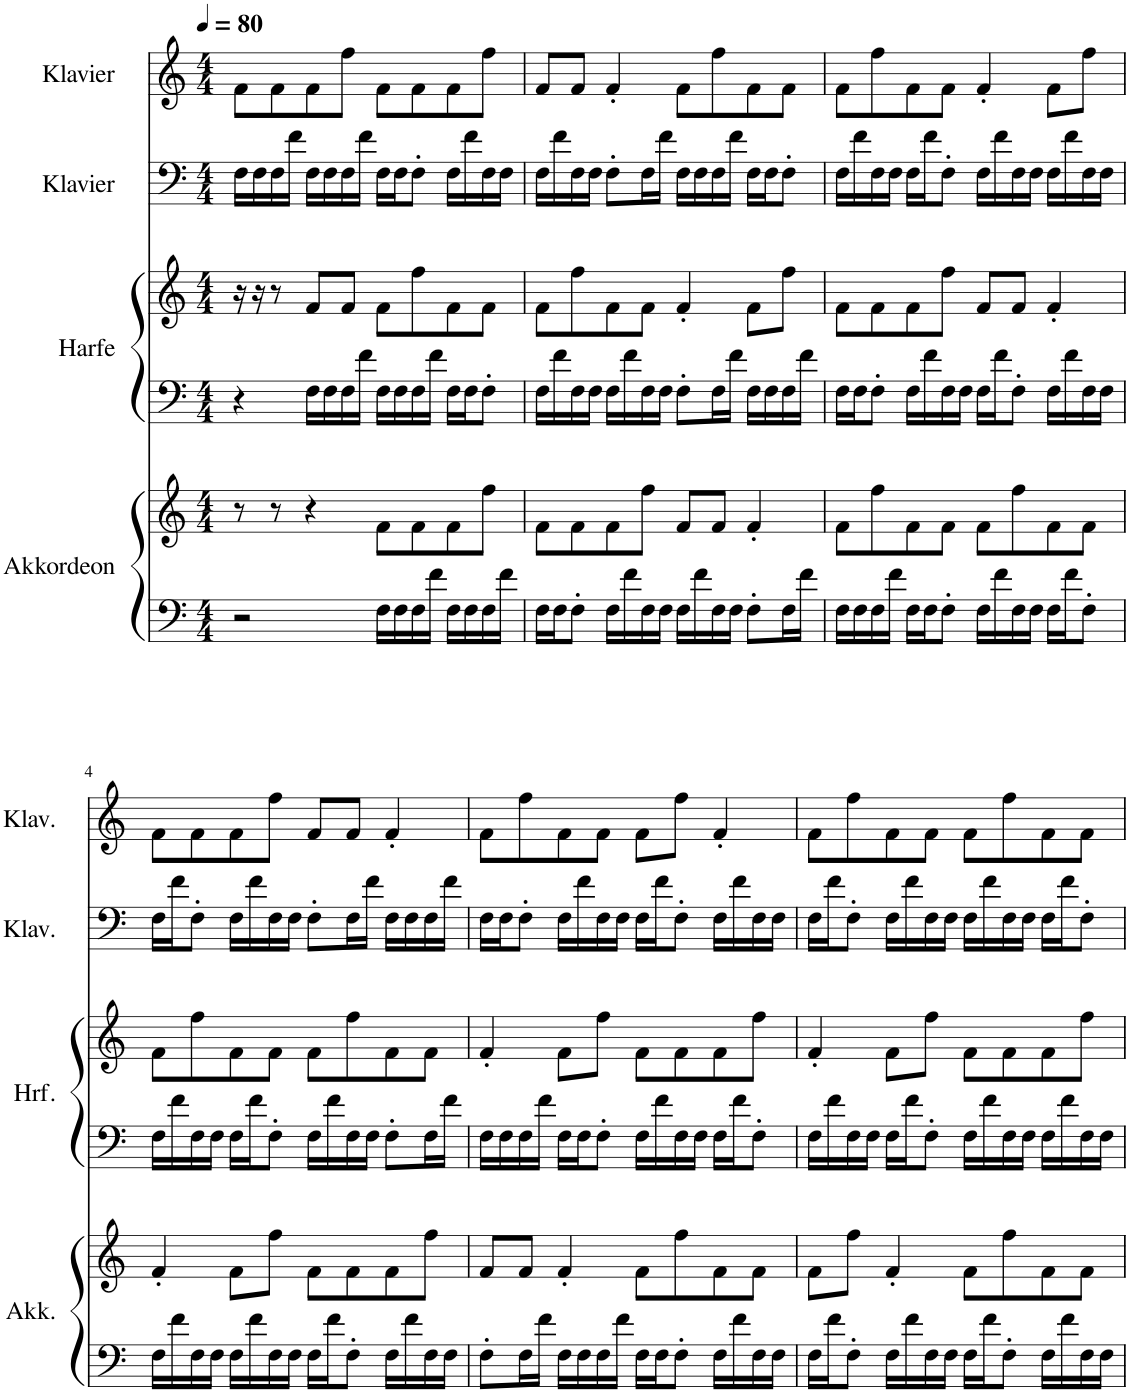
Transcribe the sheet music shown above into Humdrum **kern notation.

**kern	**kern	**kern	**kern	**kern	**kern
*part4	*part4	*part3	*part3	*part2	*part1
*staff6	*staff5	*staff4	*staff3	*staff2	*staff1
*I"Akkordeon	*	*I"Harfe	*	*I"Klavier	*I"Klavier
*I'Akk.	*	*I'Hrf.	*	*I'Klav.	*I'Klav.
*clefF4	*clefG2	*clefF4	*clefG2	*clefF4	*clefG2
*k[]	*k[]	*k[]	*k[]	*k[]	*k[]
*M4/4	*M4/4	*M4/4	*M4/4	*M4/4	*M4/4
*MM80	*MM80	*MM80	*MM80	*MM80	*MM80
=1	=1	=1	=1	=1	=1
2r	8r	4r	16r	16F\LL	8f\L
.	.	.	16r	16F\	.
.	8r	.	8r	16F\	8f\
.	.	.	.	16f\JJ	.
.	4r	16F\LL	8f/L	16F\LL	8f\
.	.	16F\	.	16F\	.
.	.	16F\	8f/J	16F\	8ff\J
.	.	16f\JJ	.	16f\JJ	.
16F\LL	8f\L	16F\LL	8f\L	16F\LL	8f\L
16F\	.	16F\	.	16F\J	.
16F\	8f\	16F\	8ff\	8F'\J	8f\
16f\JJ	.	16f\JJ	.	.	.
16F\LL	8f\	16F\LL	8f\	16F\LL	8f\
16F\	.	16F\J	.	16f\	.
16F\	8ff\J	8F'\J	8f\J	16F\	8ff\J
16f\JJ	.	.	.	16F\JJ	.
=2	=2	=2	=2	=2	=2
16F\LL	8f\L	16F\LL	8f\L	16F\LL	8f/L
16F\J	.	16f\	.	16f\	.
8F'\J	8f\	16F\	8ff\	16F\	8f/J
.	.	16F\JJ	.	16F\JJ	.
16F\LL	8f\	16F\LL	8f\	8F'\L	4f'/
16f\	.	16f\	.	.	.
16F\	8ff\J	16F\	8f\J	16F\L	.
16F\JJ	.	16F\JJ	.	16f\JJ	.
16F\LL	8f/L	8F'\L	4f'/	16F\LL	8f\L
16f\	.	.	.	16F\	.
16F\	8f/J	16F\L	.	16F\	8ff\
16F\JJ	.	16f\JJ	.	16f\JJ	.
8F'\L	4f'/	16F\LL	8f\L	16F\LL	8f\
.	.	16F\	.	16F\J	.
16F\L	.	16F\	8ff\J	8F'\J	8f\J
16f\JJ	.	16f\JJ	.	.	.
=3	=3	=3	=3	=3	=3
16F\LL	8f\L	16F\LL	8f\L	16F\LL	8f\L
16F\	.	16F\J	.	16f\	.
16F\	8ff\	8F'\J	8f\	16F\	8ff\
16f\JJ	.	.	.	16F\JJ	.
16F\LL	8f\	16F\LL	8f\	16F\LL	8f\
16F\J	.	16f\	.	16f\J	.
8F'\J	8f\J	16F\	8ff\J	8F'\J	8f\J
.	.	16F\JJ	.	.	.
16F\LL	8f\L	16F\LL	8f/L	16F\LL	4f'/
16f\	.	16f\J	.	16f\	.
16F\	8ff\	8F'\J	8f/J	16F\	.
16F\JJ	.	.	.	16F\JJ	.
16F\LL	8f\	16F\LL	4f'/	16F\LL	8f\L
16f\J	.	16f\	.	16f\	.
8F'\J	8f\J	16F\	.	16F\	8ff\J
.	.	16F\JJ	.	16F\JJ	.
!!LO:LB:g=z
=4	=4	=4	=4	=4	=4
16F\LL	4f'/	16F\LL	8f\L	16F\LL	8f\L
16f\	.	16f\	.	16f\J	.
16F\	.	16F\	8ff\	8F'\J	8f\
16F\JJ	.	16F\JJ	.	.	.
16F\LL	8f\L	16F\LL	8f\	16F\LL	8f\
16f\	.	16f\J	.	16f\	.
16F\	8ff\J	8F'\J	8f\J	16F\	8ff\J
16F\JJ	.	.	.	16F\JJ	.
16F\LL	8f\L	16F\LL	8f\L	8F'\L	8f/L
16f\J	.	16f\	.	.	.
8F'\J	8f\	16F\	8ff\	16F\L	8f/J
.	.	16F\JJ	.	16f\JJ	.
16F\LL	8f\	8F'\L	8f\	16F\LL	4f'/
16f\	.	.	.	16F\	.
16F\	8ff\J	16F\L	8f\J	16F\	.
16F\JJ	.	16f\JJ	.	16f\JJ	.
=5	=5	=5	=5	=5	=5
8F'\L	8f/L	16F\LL	4f'/	16F\LL	8f\L
.	.	16F\	.	16F\J	.
16F\L	8f/J	16F\	.	8F'\J	8ff\
16f\JJ	.	16f\JJ	.	.	.
16F\LL	4f'/	16F\LL	8f\L	16F\LL	8f\
16F\	.	16F\J	.	16f\	.
16F\	.	8F'\J	8ff\J	16F\	8f\J
16f\JJ	.	.	.	16F\JJ	.
16F\LL	8f\L	16F\LL	8f\L	16F\LL	8f\L
16F\J	.	16f\	.	16f\J	.
8F'\J	8ff\	16F\	8f\	8F'\J	8ff\J
.	.	16F\JJ	.	.	.
16F\LL	8f\	16F\LL	8f\	16F\LL	4f'/
16f\	.	16f\J	.	16f\	.
16F\	8f\J	8F'\J	8ff\J	16F\	.
16F\JJ	.	.	.	16F\JJ	.
=6	=6	=6	=6	=6	=6
16F\LL	8f\L	16F\LL	4f'/	16F\LL	8f\L
16f\J	.	16f\	.	16f\J	.
8F'\J	8ff\J	16F\	.	8F'\J	8ff\
.	.	16F\JJ	.	.	.
16F\LL	4f'/	16F\LL	8f\L	16F\LL	8f\
16f\	.	16f\J	.	16f\	.
16F\	.	8F'\J	8ff\J	16F\	8f\J
16F\JJ	.	.	.	16F\JJ	.
16F\LL	8f\L	16F\LL	8f\L	16F\LL	8f\L
16f\J	.	16f\	.	16f\	.
8F'\J	8ff\	16F\	8f\	16F\	8ff\
.	.	16F\JJ	.	16F\JJ	.
16F\LL	8f\	16F\LL	8f\	16F\LL	8f\
16f\	.	16f\	.	16f\J	.
16F\	8f\J	16F\	8ff\J	8F'\J	8f\J
16F\JJ	.	16F\JJ	.	.	.
=	=	=	=	=	=
*-	*-	*-	*-	*-	*-
